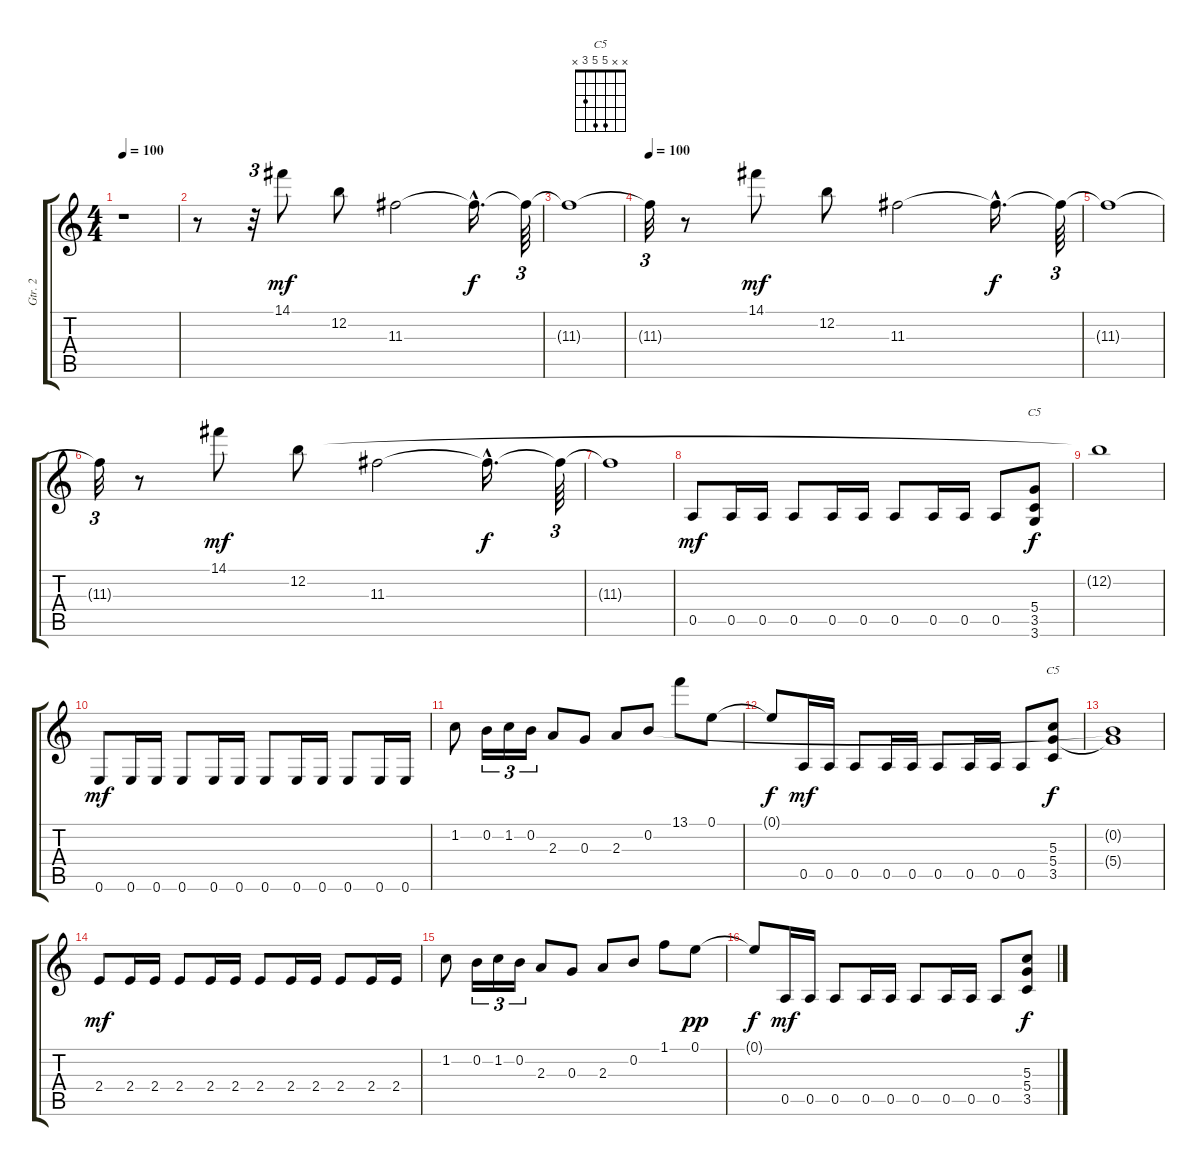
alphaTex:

\track ("Gtr. 2" "Gtr. 2") {instrument overdrivenguitar}
\staff {score tabs}
\tuning (E4 B3 G3 D3 A2 E2) {hide}
\chord ("C5" x x x 5 3 3)
\chord ("C5" x x 5 5 3 x)
\ts (4 4)
\tempo 100
\clef g2
\ks c
r.1{dy f} |
r.8 r.32{tu (3 2)} 14.1.8{dy mf} 12.2.8 11.3.2 11.3{hac t}.16{d dy f} 11.3{t}.64{tu (3 2)} |
11.3{t}.1 |
\tempo 100
11.3{t}.32{tu (3 2)} r.8 14.1.8{dy mf} 12.2.8 11.3.2 11.3{hac t}.16{d dy f} 11.3{t}.64{tu (3 2)} |
11.3{t}.1 |
11.3{t}.32{tu (3 2)} r.8 14.1.8{dy mf} 12.2.8 11.3.2 11.3{hac t}.16{d dy f} 11.3{t}.64{tu (3 2)} |
11.3{t}.1 |
0.5.8{dy mf} 0.5.16 0.5.16 0.5.8 0.5.16 0.5.16 0.5.8 0.5.16 0.5.16 0.5.8 (5.4 3.5 3.6).8{ch "C5" dy f} |
12.2{t}.1 |
0.6.8{dy mf} 0.6.16 0.6.16 0.6.8 0.6.16 0.6.16 0.6.8 0.6.16 0.6.16 0.6.8 0.6.16 0.6.16 |
1.2.8 0.2.16{tu (3 2)} 1.2.16{tu (3 2)} 0.2.16{tu (3 2)} 2.3.8 0.3.8 2.3.8 0.2.8 13.1.8 0.1.8 |
0.1{t}.8{dy f} 0.5.16{dy mf} 0.5.16 0.5.8 0.5.16 0.5.16 0.5.8 0.5.16 0.5.16 0.5.8 (5.3 5.4 3.5).8{ch "C5" dy f} |
(0.2{t} 5.4{t}).1 |
2.4.8{dy mf} 2.4.16 2.4.16 2.4.8 2.4.16 2.4.16 2.4.8 2.4.16 2.4.16 2.4.8 2.4.16 2.4.16 |
1.2.8 0.2.16{tu (3 2)} 1.2.16{tu (3 2)} 0.2.16{tu (3 2)} 2.3.8 0.3.8 2.3.8 0.2.8 1.1.8 0.1.8{dy pp} |
0.1{t}.8{dy f} 0.5.16{dy mf} 0.5.16 0.5.8 0.5.16 0.5.16 0.5.8 0.5.16 0.5.16 0.5.8 (5.3 5.4 3.5).8{dy f}
